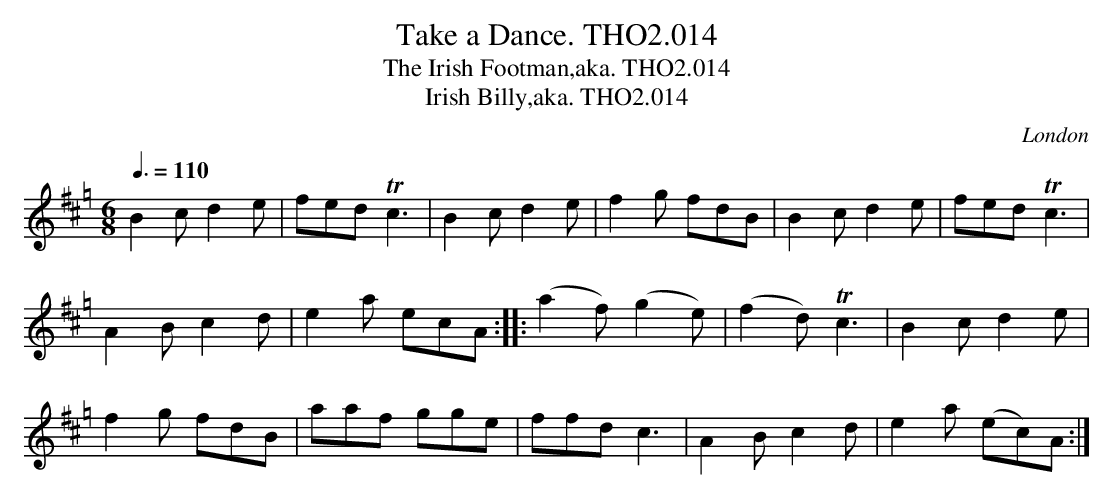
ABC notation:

X:1
T:Take a Dance. THO2.014
O:London
T:Irish Footman,aka. THO2.014, The
T:Irish Billy,aka. THO2.014
M:6/8
L:1/8
Q:3/8=110
K:Hp
B2c d2e|fed Tc3|B2c d2e|f2g fdB|B2c d2e|fed Tc3|
A2B c2d|e2a ecA::(a2f) (g2e)|(f2d) Tc3|B2c d2e|
f2g fdB|aaf gge|ffd c3|A2B c2d|e2a (ec)A:|
